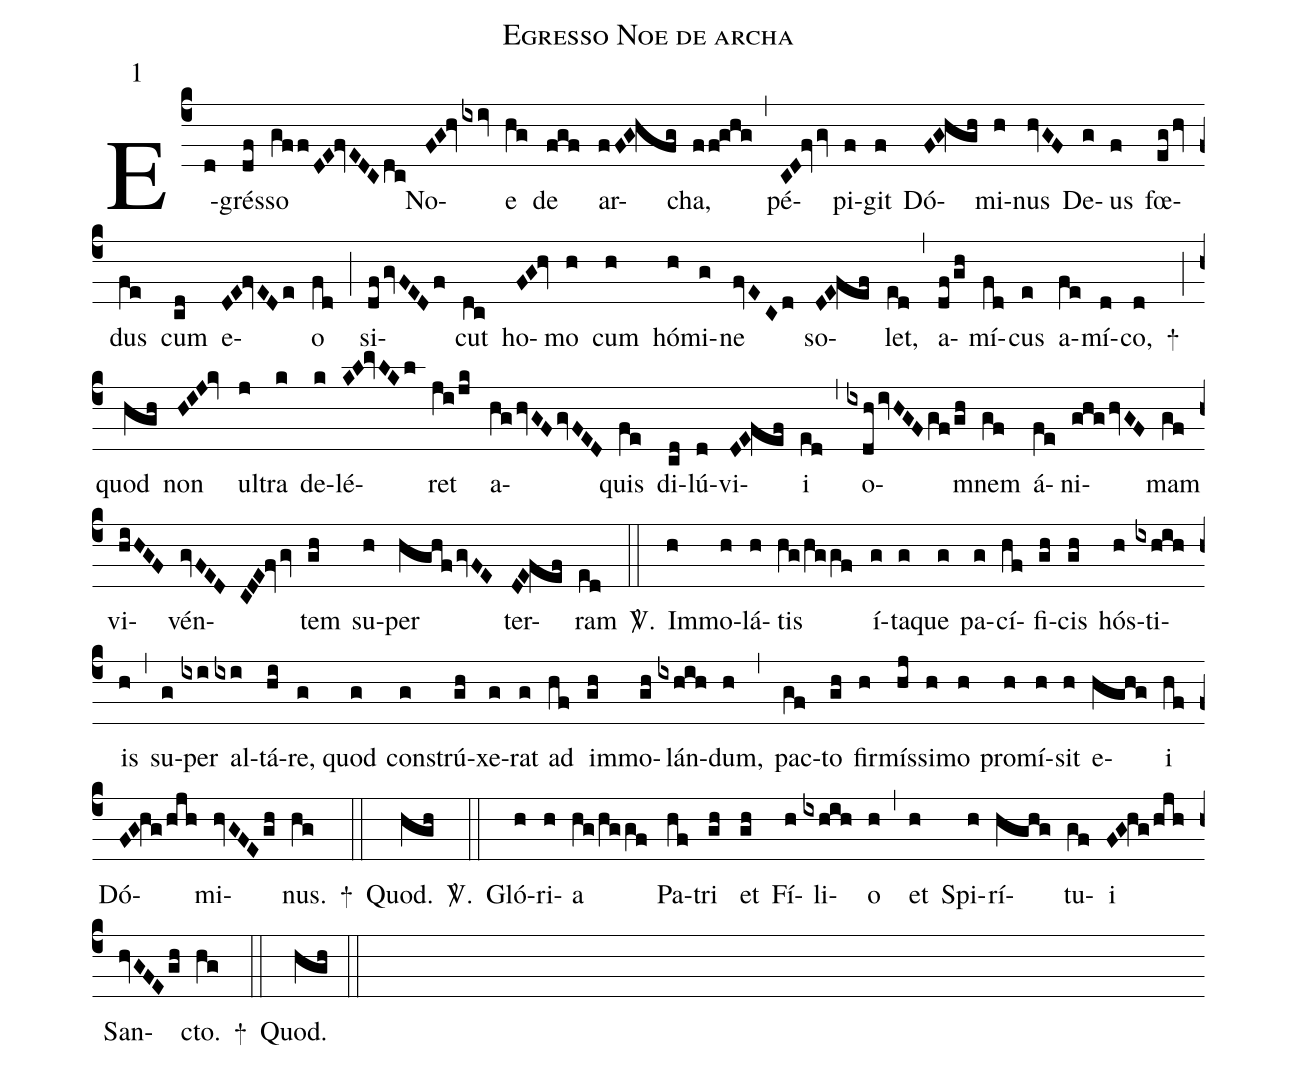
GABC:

name: Egresso Noe de archa;
mode: 1;
%%
(c4)
E(d)grés(df)so(gff/DE!fvEDCdc) No(FG!hv/ixiv)e(hg) de(fgf) ar(fFG!hfg)cha,(ff!ghg) (,)
pé(CD!fv/gv)pi(f)git(f) Dó(FG!hgh)mi(h)nus(hvGF) De(g)us(f) fœ(eg/hv)dus(fe) cum(cd) e(DE!fvEDe)o(fd) (;)
si(df/gvFEDf)cut(dc) ho(FG!hv)mo(h) cum(h) hó(h)mi(g)ne(fvECd) so(DE!fef)let,(ed) (,)
a(df/gh)mí(fd)cus(e) a(fe)mí(d)co,(d) +(;)
quod(hgh) non(HIJ!kv) ul(j)tra(k) de(k)lé(KL!mvLKl)ret(ji/jk) a(hg/hvGFgvFED)quis(fe) di(cd)lú(d)vi(DE!fef)i(ed) (,)
o(ixdh/ivHGFgf/gh)mnem(gf) á(fe)ni(ghg/hvGF)mam(gf) vi(hiHGF)vén(gvFED CDE!fv/gv)tem(gh) su(h)per(hghf/gvFE) ter(DE!fef)ram(ed) <sp>V/</sp>.(::)
Im(h)mo(h)lá(h)tis(hg/hggf) í(g)ta(g)que(g) pa(g)cí(hf)fi(gh)cis(gh) hós(h)ti(ixhih)is(h) (,)
su(g)per(ixi) al(ixi)tá(hi)re(g), quod(g) con(g)strú(gh)xe(g)rat(g) ad(hf) im(gh)mo(gh)lán(ixhih)dum,(h) (,)
pac(gf)to(gh) fi(h)rmís(hj)si(h)mo(h) pro(h)mí(h)sit(h) e(hghg)i(hf) Dó(FG!hg/hjh)mi(hvGFEgh)nus.(hg) +(::)
Quod.(hgh) <sp>V/</sp>.(::)
Gló(h)ri(h)a(hg/hggf) Pa(hf)tri(gh) et(gh) Fí(h)li(ixhih)o(h) (,)
et(h) Spi(h)rí(hghg)tu(gf)i(FG!hg/hjh) San(hvGFEgh)cto.(hg) +(::)
Quod.(hgh) (::)
